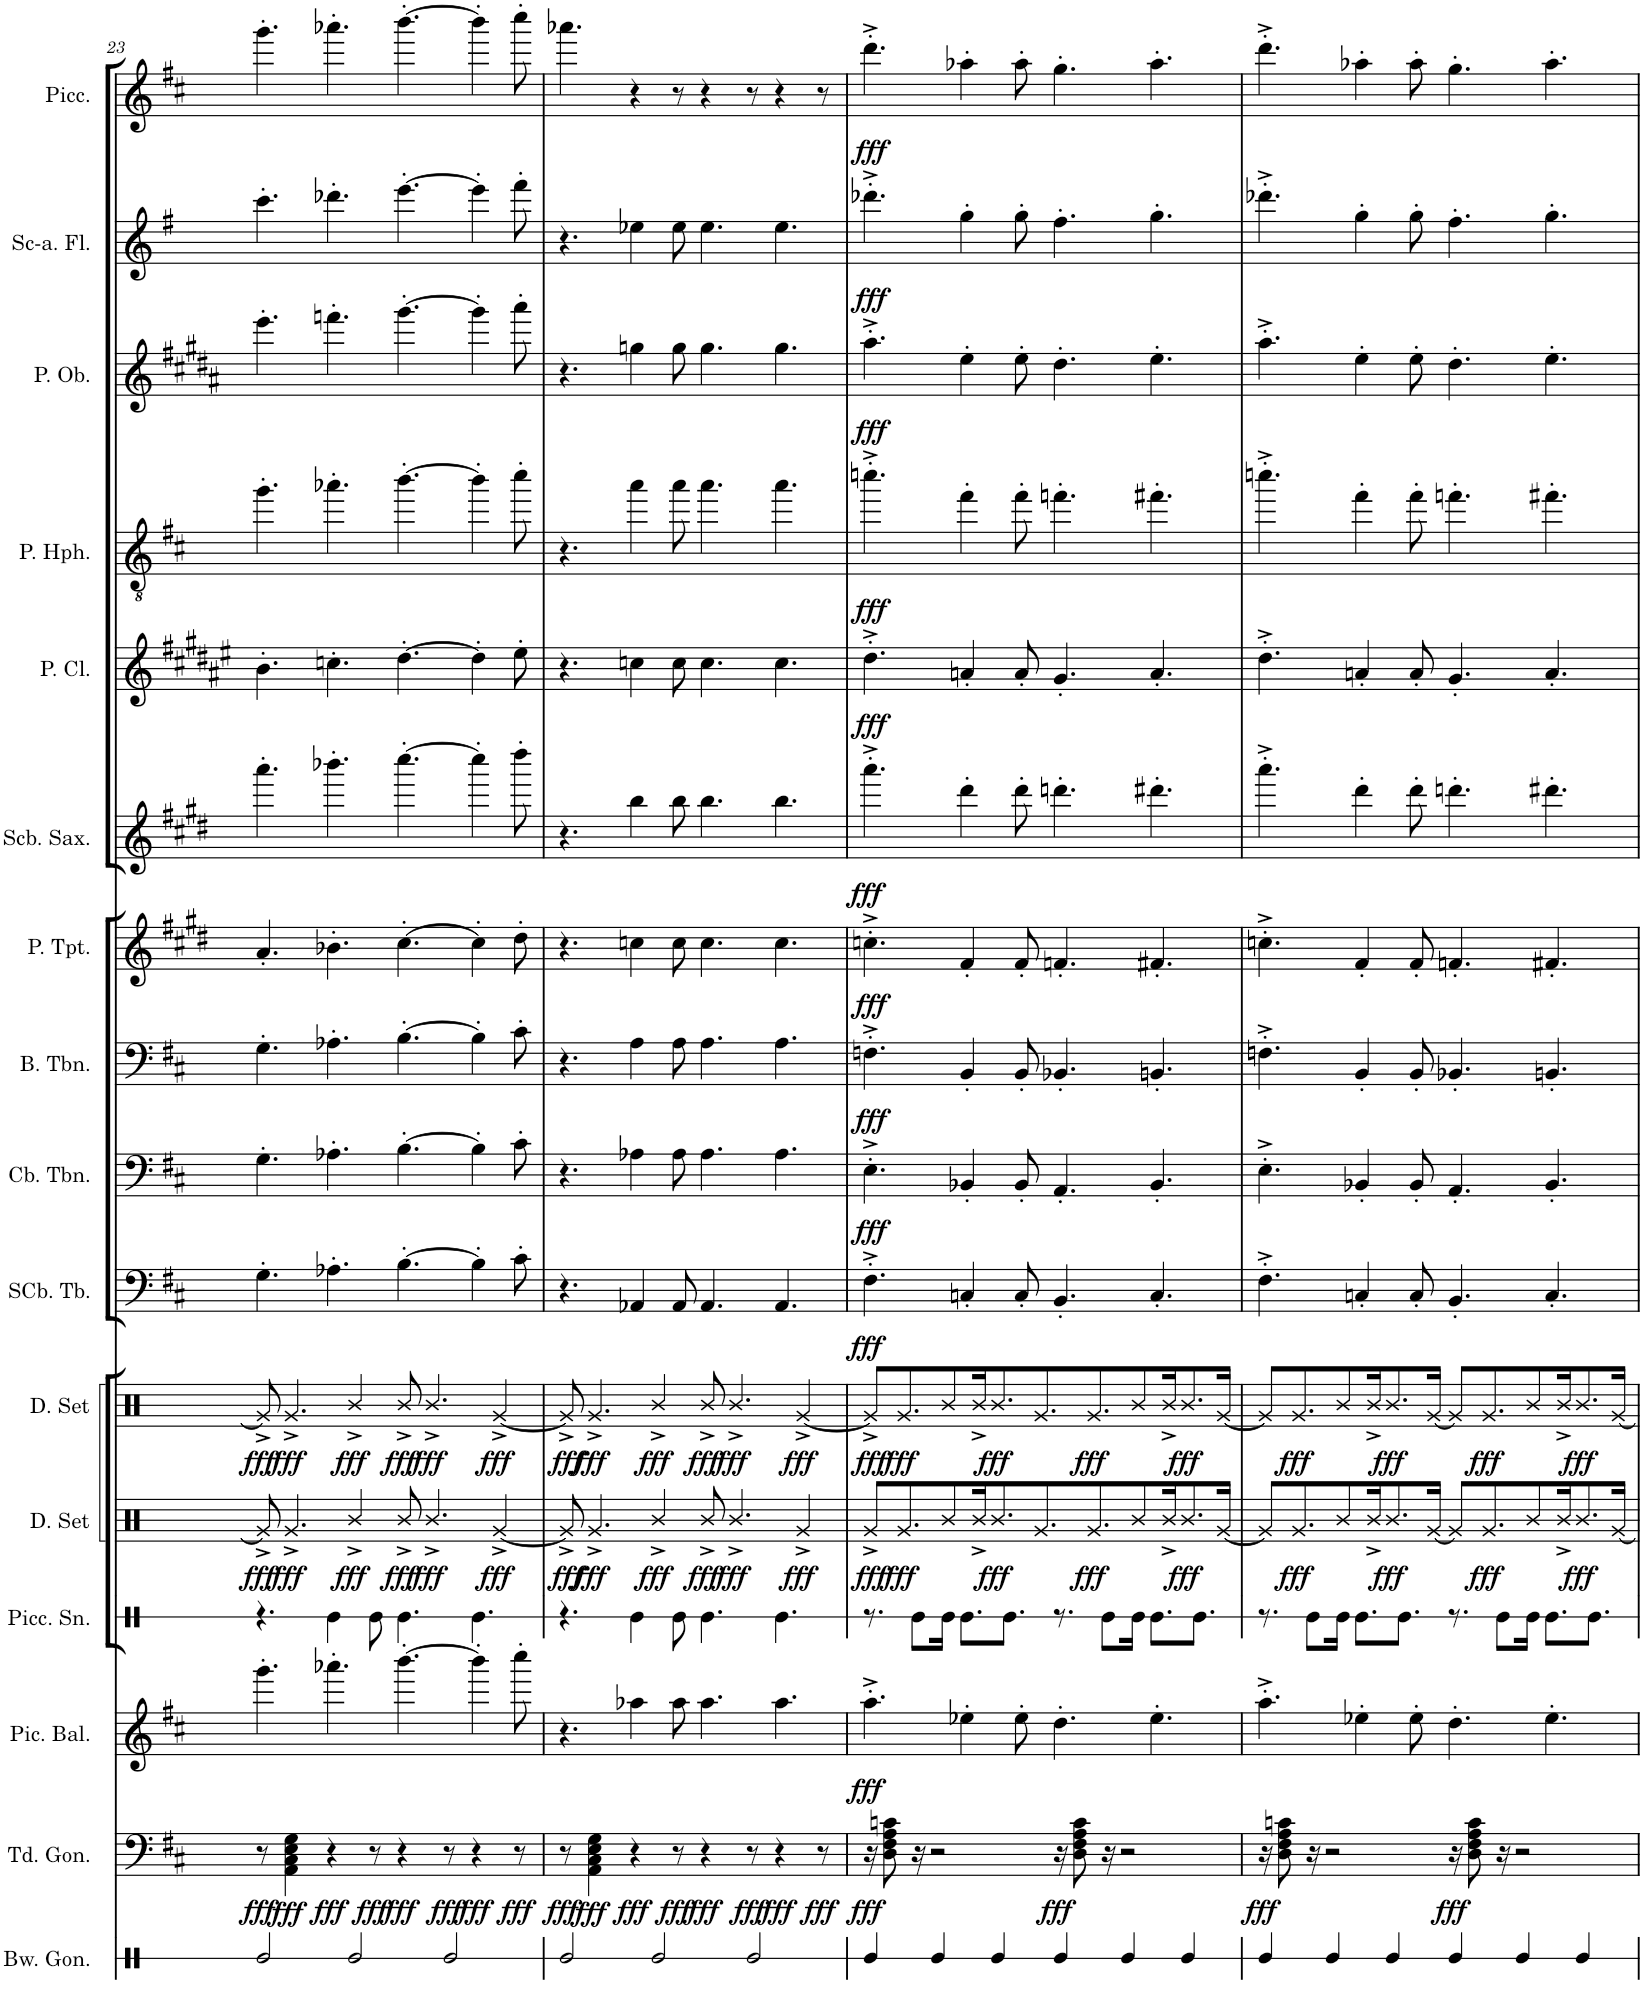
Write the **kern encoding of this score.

**kern	**kern	**dynam	**kern	**dynam	**kern	**kern	**dynam	**kern	**dynam	**kern	**dynam	**kern	**dynam	**kern	**dynam	**kern	**dynam	**kern	**dynam	**kern	**dynam	**kern	**dynam	**kern	**dynam	**kern	**dynam	**kern	**dynam
*part16	*part15	*part15	*part14	*part14	*part13	*part12	*part12	*part11	*part11	*part10	*part10	*part9	*part9	*part8	*part8	*part7	*part7	*part6	*part6	*part5	*part5	*part4	*part4	*part3	*part3	*part2	*part2	*part1	*part1
*staff16	*staff15	*staff15	*staff14	*staff14	*staff13	*staff12	*staff12	*staff11	*staff11	*staff10	*staff10	*staff9	*staff9	*staff8	*staff8	*staff7	*staff7	*staff6	*staff6	*staff5	*staff5	*staff4	*staff4	*staff3	*staff3	*staff2	*staff2	*staff1	*staff1
*I"Bowl Gongs	*I"Tuned Gongs	*	*I"Piccolo Balalaika	*	*I"Piccolo Snare	*I"Drumset	*	*I"Drumset	*	*I"Sub-Contrabass Tuba	*	*I"Contrabass Trombone	*	*I"Bass Trombone	*	*I"Piccolo Trumpet	*	*I"Subcontrabass Saxophone	*	*I"Piccolo Clarinet	*	*I"Piccolo Heckelphone	*	*I"Piccolo Oboe	*	*I"Sub Contra-alto Flute	*	*I"Piccolo	*
*I'Bw. Gon.	*I'Td. Gon.	*	*I'Pic. Bal.	*	*I'Picc. Sn.	*I'D. Set	*	*I'D. Set	*	*I'SCb. Tb.	*	*I'Cb. Tbn.	*	*I'B. Tbn.	*	*I'P. Tpt.	*	*I'Scb. Sax.	*	*I'P. Cl.	*	*I'P. Hph.	*	*I'P. Ob.	*	*I'Sc-a. Fl.	*	*I'Picc.	*
!!LO:PB:g=z
*clefX	*clefF4	*	*clefG2	*	*clefX	*clefX	*	*clefX	*	*clefF4	*	*clefF4	*	*clefF4	*	*clefG2	*	*clefG2	*	*clefG2	*	*clefGv2	*	*clefG2	*	*clefG2	*	*clefG2	*
*	*	*	*	*	*	*	*	*	*	*	*	*	*	*	*	*Trd-6c-10	*	*Trd22c38	*	*Trd-5c-8	*	*	*	*Trd-2c-3	*	*Trd17c29	*	*Trd-7c-12	*
*k[]	*k[f#c#]	*	*k[f#c#]	*	*k[]	*k[]	*	*k[]	*	*k[f#c#]	*	*k[f#c#]	*	*k[f#c#]	*	*k[f#c#g#d#]	*	*k[f#c#g#d#]	*	*k[f#c#g#d#a#e#]	*	*k[f#c#]	*	*k[f#c#g#d#a#]	*	*k[f#]	*	*k[f#c#]	*
*M12/8	*M12/8	*	*M12/8	*	*M12/8	*M12/8	*	*M12/8	*	*M12/8	*	*M12/8	*	*M12/8	*	*M12/8	*	*M12/8	*	*M12/8	*	*M12/8	*	*M12/8	*	*M12/8	*	*M12/8	*
=23	=23	=23	=23	=23	=23	=23	=23	=23	=23	=23	=23	=23	=23	=23	=23	=23	=23	=23	=23	=23	=23	=23	=23	=23	=23	=23	=23	=23	=23
!	!	!LO:DY:b	!	!	!	!	!LO:DY:b	!	!LO:DY:b	!	!	!	!	!	!	!	!	!	!	!	!	!	!	!	!	!	!	!	!
2Re/	8r	fff	4.ggg'\	.	4.r	8Rg^/]	fff	8Rg^/]	fff	4.G'\	.	4.G'\	.	4.G'\	.	4.a'/	.	4.aaa'\	.	4.b'\	.	4.gg'\	.	4.eee'\	.	4.ccc'\	.	4.ggg'\	.
!	!	!LO:DY:b	!	!	!	!	!LO:DY:b	!	!LO:DY:b	!	!	!	!	!	!	!	!	!	!	!	!	!	!	!	!	!	!	!	!
.	4AA\ 4C#\ 4E\ 4G\	fff	.	.	.	4.Rg^/	fff	4.Rg^/	fff	.	.	.	.	.	.	.	.	.	.	.	.	.	.	.	.	.	.	.	.
!	!	!LO:DY:b	!	!	!	!	!	!	!	!	!	!	!	!	!	!	!	!	!	!	!	!	!	!	!	!	!	!	!
.	4r	fff	4.aaa-X'\	.	4Re\	.	.	.	.	4.A-X'\	.	4.A-X'\	.	4.A-X'\	.	4.b-X'\	.	4.bbb-X'\	.	4.ccn'\	.	4.aa-X'\	.	4.fffn'\	.	4.ddd-X'\	.	4.aaa-X'\	.
!	!	!	!	!	!	!	!LO:DY:b	!	!LO:DY:b	!	!	!	!	!	!	!	!	!	!	!	!	!	!	!	!	!	!	!	!
2Re/	.	.	.	.	.	4R^/	fff	4R^/	fff	.	.	.	.	.	.	.	.	.	.	.	.	.	.	.	.	.	.	.	.
!	!	!LO:DY:b	!	!	!	!	!	!	!	!	!	!	!	!	!	!	!	!	!	!	!	!	!	!	!	!	!	!	!
.	8r	fff	.	.	8Re\	.	.	.	.	.	.	.	.	.	.	.	.	.	.	.	.	.	.	.	.	.	.	.	.
!	!	!LO:DY:b	!	!	!	!	!LO:DY:b	!	!LO:DY:b	!	!	!	!	!	!	!	!	!	!	!	!	!	!	!	!	!	!	!	!
.	4r	fff	[4.bbb'\	.	4.Re\	8R^/	fff	8R^/	fff	[4.B'\	.	[4.B'\	.	[4.B'\	.	[4.cc#'\	.	[4.cccc#'\	.	[4.dd#'\	.	[4.bb'\	.	[4.ggg#'\	.	[4.eee'\	.	[4.bbb'\	.
!	!	!	!	!	!	!	!LO:DY:b	!	!LO:DY:b	!	!	!	!	!	!	!	!	!	!	!	!	!	!	!	!	!	!	!	!
.	.	.	.	.	.	4.R^/	fff	4.R^/	fff	.	.	.	.	.	.	.	.	.	.	.	.	.	.	.	.	.	.	.	.
!	!	!LO:DY:b	!	!	!	!	!	!	!	!	!	!	!	!	!	!	!	!	!	!	!	!	!	!	!	!	!	!	!
2Re/	8r	fff	.	.	.	.	.	.	.	.	.	.	.	.	.	.	.	.	.	.	.	.	.	.	.	.	.	.	.
!	!	!LO:DY:b	!	!	!	!	!	!	!	!	!	!	!	!	!	!	!	!	!	!	!	!	!	!	!	!	!	!	!
.	4r	fff	4bbb'\]	.	4.Re\	.	.	.	.	4B'\]	.	4B'\]	.	4B'\]	.	4cc#'\]	.	4cccc#'\]	.	4dd#'\]	.	4bb'\]	.	4ggg#'\]	.	4eee'\]	.	4bbb'\]	.
!	!	!	!	!	!	!	!LO:DY:b	!	!LO:DY:b	!	!	!	!	!	!	!	!	!	!	!	!	!	!	!	!	!	!	!	!
.	.	.	.	.	.	[4Rg^/	fff	[4Rg^/	fff	.	.	.	.	.	.	.	.	.	.	.	.	.	.	.	.	.	.	.	.
!	!	!LO:DY:b	!	!	!	!	!	!	!	!	!	!	!	!	!	!	!	!	!	!	!	!	!	!	!	!	!	!	!
.	8r	fff	8cccc#'\	.	.	.	.	.	.	8c#'\	.	8c#'\	.	8c#'\	.	8dd#'\	.	8dddd#'\	.	8ee#'\	.	8ccc#'\	.	8aaa#'\	.	8fff#'\	.	8cccc#'\	.
=24	=24	=24	=24	=24	=24	=24	=24	=24	=24	=24	=24	=24	=24	=24	=24	=24	=24	=24	=24	=24	=24	=24	=24	=24	=24	=24	=24	=24	=24
!	!	!LO:DY:b	!	!	!	!	!LO:DY:b	!	!LO:DY:b	!	!	!	!	!	!	!	!	!	!	!	!	!	!	!	!	!	!	!	!
2Re/	8r	fff	4.r	.	4.r	8Rg^/]	fff	8Rg^/]	fff	4.r	.	4.r	.	4.r	.	4.r	.	4.r	.	4.r	.	4.r	.	4.r	.	4.r	.	4.aaa-X\	.
!	!	!LO:DY:b	!	!	!	!	!LO:DY:b	!	!LO:DY:b	!	!	!	!	!	!	!	!	!	!	!	!	!	!	!	!	!	!	!	!
.	4AA\ 4C#\ 4E\ 4G\	fff	.	.	.	4.Rg^/	fff	4.Rg^/	fff	.	.	.	.	.	.	.	.	.	.	.	.	.	.	.	.	.	.	.	.
!	!	!LO:DY:b	!	!	!	!	!	!	!	!	!	!	!	!	!	!	!	!	!	!	!	!	!	!	!	!	!	!	!
.	4r	fff	4aa-X\	.	4Re\	.	.	.	.	4AA-X/	.	4A-X\	.	4A\	.	4ccn\	.	4bb\	.	4ccn\	.	4aa\	.	4ggn\	.	4ee-X\	.	4r	.
!	!	!	!	!	!	!	!LO:DY:b	!	!LO:DY:b	!	!	!	!	!	!	!	!	!	!	!	!	!	!	!	!	!	!	!	!
2Re/	.	.	.	.	.	4R^/	fff	4R^/	fff	.	.	.	.	.	.	.	.	.	.	.	.	.	.	.	.	.	.	.	.
!	!	!LO:DY:b	!	!	!	!	!	!	!	!	!	!	!	!	!	!	!	!	!	!	!	!	!	!	!	!	!	!	!
.	8r	fff	8aa-\	.	8Re\	.	.	.	.	8AA-/	.	8A-\	.	8A\	.	8cc\	.	8bb\	.	8cc\	.	8aa\	.	8gg\	.	8ee-\	.	8r	.
!	!	!LO:DY:b	!	!	!	!	!LO:DY:b	!	!LO:DY:b	!	!	!	!	!	!	!	!	!	!	!	!	!	!	!	!	!	!	!	!
.	4r	fff	4.aa-\	.	4.Re\	8R^/	fff	8R^/	fff	4.AA-/	.	4.A-\	.	4.A\	.	4.cc\	.	4.bb\	.	4.cc\	.	4.aa\	.	4.gg\	.	4.ee-\	.	4r	.
!	!	!	!	!	!	!	!LO:DY:b	!	!LO:DY:b	!	!	!	!	!	!	!	!	!	!	!	!	!	!	!	!	!	!	!	!
.	.	.	.	.	.	4.R^/	fff	4.R^/	fff	.	.	.	.	.	.	.	.	.	.	.	.	.	.	.	.	.	.	.	.
!	!	!LO:DY:b	!	!	!	!	!	!	!	!	!	!	!	!	!	!	!	!	!	!	!	!	!	!	!	!	!	!	!
2Re/	8r	fff	.	.	.	.	.	.	.	.	.	.	.	.	.	.	.	.	.	.	.	.	.	.	.	.	.	8r	.
!	!	!LO:DY:b	!	!	!	!	!	!	!	!	!	!	!	!	!	!	!	!	!	!	!	!	!	!	!	!	!	!	!
.	4r	fff	4.aa-\	.	4.Re\	.	.	.	.	4.AA-/	.	4.A-\	.	4.A\	.	4.cc\	.	4.bb\	.	4.cc\	.	4.aa\	.	4.gg\	.	4.ee-\	.	4r	.
!	!	!	!	!	!	!	!LO:DY:b	!	!LO:DY:b	!	!	!	!	!	!	!	!	!	!	!	!	!	!	!	!	!	!	!	!
.	.	.	.	.	.	4Rg^/	fff	[4Rg^/	fff	.	.	.	.	.	.	.	.	.	.	.	.	.	.	.	.	.	.	.	.
!	!	!LO:DY:b	!	!	!	!	!	!	!	!	!	!	!	!	!	!	!	!	!	!	!	!	!	!	!	!	!	!	!
.	8r	fff	.	.	.	.	.	.	.	.	.	.	.	.	.	.	.	.	.	.	.	.	.	.	.	.	.	8r	.
=25	=25	=25	=25	=25	=25	=25	=25	=25	=25	=25	=25	=25	=25	=25	=25	=25	=25	=25	=25	=25	=25	=25	=25	=25	=25	=25	=25	=25	=25
!	!	!LO:DY:b	!	!LO:DY:b	!	!	!LO:DY:b	!	!LO:DY:b	!	!LO:DY:b	!	!LO:DY:b	!	!LO:DY:b	!	!LO:DY:b	!	!LO:DY:b	!	!LO:DY:b	!	!LO:DY:b	!	!LO:DY:b	!	!LO:DY:b	!	!LO:DY:b
4Re/	16r	fff	4.aa'^\	fff	8.r	8Rg^/L	fff	8Rg^/L]	fff	4.F#'^\	fff	4.E'^\	fff	4.Fn'^\	fff	4.ccn'^\	fff	4.aaa'^\	fff	4.dd#'^\	fff	4.cccn'^\	fff	4.aa#'^\	fff	4.ddd-X'^\	fff	4.ddd'^\	fff
.	8D\ 8F#\ 8A\ 8cn\	.	.	.	.	.	.	.	.	.	.	.	.	.	.	.	.	.	.	.	.	.	.	.	.	.	.	.	.
!	!	!	!	!	!	!	!LO:DY:b	!	!LO:DY:b	!	!	!	!	!	!	!	!	!	!	!	!	!	!	!	!	!	!	!	!
.	.	.	.	.	.	8.Rg/	fff	8.Rg/	fff	.	.	.	.	.	.	.	.	.	.	.	.	.	.	.	.	.	.	.	.
.	16r	.	.	.	8Re\L	.	.	.	.	.	.	.	.	.	.	.	.	.	.	.	.	.	.	.	.	.	.	.	.
4Re/	2r	.	.	.	.	.	.	.	.	.	.	.	.	.	.	.	.	.	.	.	.	.	.	.	.	.	.	.	.
.	.	.	.	.	16Re\Jk	8R/	.	8R/	.	.	.	.	.	.	.	.	.	.	.	.	.	.	.	.	.	.	.	.	.
.	.	.	4ee-X'\	.	8.Re\L	.	.	.	.	4Cn'/	.	4BB-X'/	.	4BB'/	.	4f#'/	.	4ddd#'\	.	4an'/	.	4ff#'\	.	4ee'\	.	4gg'\	.	4aa-X'\	.
.	.	.	.	.	.	16R^/K	.	16R^/K	.	.	.	.	.	.	.	.	.	.	.	.	.	.	.	.	.	.	.	.	.
!	!	!	!	!	!	!	!LO:DY:b	!	!LO:DY:b	!	!	!	!	!	!	!	!	!	!	!	!	!	!	!	!	!	!	!	!
4Re/	.	.	.	.	.	8.R/	fff	8.R/	fff	.	.	.	.	.	.	.	.	.	.	.	.	.	.	.	.	.	.	.	.
.	.	.	.	.	8.Re\J	.	.	.	.	.	.	.	.	.	.	.	.	.	.	.	.	.	.	.	.	.	.	.	.
.	.	.	8ee-'\	.	.	.	.	.	.	8C'/	.	8BB-'/	.	8BB'/	.	8f#'/	.	8ddd#'\	.	8a'/	.	8ff#'\	.	8ee'\	.	8gg'\	.	8aa-'\	.
.	.	.	.	.	.	8.Rg/	.	8.Rg/	.	.	.	.	.	.	.	.	.	.	.	.	.	.	.	.	.	.	.	.	.
!	!	!LO:DY:b	!	!	!	!	!	!	!	!	!	!	!	!	!	!	!	!	!	!	!	!	!	!	!	!	!	!	!
4Re/	16r	fff	4.dd'\	.	8.r	.	.	.	.	4.BB'/	.	4.AA'/	.	4.BB-X'/	.	4.fn'/	.	4.dddn'\	.	4.g#'/	.	4.ffn'\	.	4.dd#'\	.	4.ff#'\	.	4.gg'\	.
.	8D\ 8F#\ 8A\ 8c\	.	.	.	.	.	.	.	.	.	.	.	.	.	.	.	.	.	.	.	.	.	.	.	.	.	.	.	.
!	!	!	!	!	!	!	!LO:DY:b	!	!LO:DY:b	!	!	!	!	!	!	!	!	!	!	!	!	!	!	!	!	!	!	!	!
.	.	.	.	.	.	8.Rg/	fff	8.Rg/	fff	.	.	.	.	.	.	.	.	.	.	.	.	.	.	.	.	.	.	.	.
.	16r	.	.	.	8Re\L	.	.	.	.	.	.	.	.	.	.	.	.	.	.	.	.	.	.	.	.	.	.	.	.
4Re/	2r	.	.	.	.	.	.	.	.	.	.	.	.	.	.	.	.	.	.	.	.	.	.	.	.	.	.	.	.
.	.	.	.	.	16Re\Jk	8R/	.	8R/	.	.	.	.	.	.	.	.	.	.	.	.	.	.	.	.	.	.	.	.	.
.	.	.	4.ee-'\	.	8.Re\L	.	.	.	.	4.C'/	.	4.BB-'/	.	4.BBn'/	.	4.f#X'/	.	4.ddd#X'\	.	4.a'/	.	4.ff#X'\	.	4.ee'\	.	4.gg'\	.	4.aa-'\	.
.	.	.	.	.	.	16R^/K	.	16R^/K	.	.	.	.	.	.	.	.	.	.	.	.	.	.	.	.	.	.	.	.	.
!	!	!	!	!	!	!	!LO:DY:b	!	!LO:DY:b	!	!	!	!	!	!	!	!	!	!	!	!	!	!	!	!	!	!	!	!
4Re/	.	.	.	.	.	8.R/	fff	8.R/	fff	.	.	.	.	.	.	.	.	.	.	.	.	.	.	.	.	.	.	.	.
.	.	.	.	.	8.Re\J	.	.	.	.	.	.	.	.	.	.	.	.	.	.	.	.	.	.	.	.	.	.	.	.
.	.	.	.	.	.	[16Rg/Jk	.	[16Rg/Jk	.	.	.	.	.	.	.	.	.	.	.	.	.	.	.	.	.	.	.	.	.
=26	=26	=26	=26	=26	=26	=26	=26	=26	=26	=26	=26	=26	=26	=26	=26	=26	=26	=26	=26	=26	=26	=26	=26	=26	=26	=26	=26	=26	=26
!	!	!LO:DY:b	!	!	!	!	!	!	!	!	!	!	!	!	!	!	!	!	!	!	!	!	!	!	!	!	!	!	!
4Re/	16r	fff	4.aa'^\	.	8.r	8Rg/L]	.	8Rg/L]	.	4.F#'^\	.	4.E'^\	.	4.Fn'^\	.	4.ccn'^\	.	4.aaa'^\	.	4.dd#'^\	.	4.cccn'^\	.	4.aa#'^\	.	4.ddd-X'^\	.	4.ddd'^\	.
.	8D\ 8F#\ 8A\ 8cn\	.	.	.	.	.	.	.	.	.	.	.	.	.	.	.	.	.	.	.	.	.	.	.	.	.	.	.	.
!	!	!	!	!	!	!	!LO:DY:b	!	!LO:DY:b	!	!	!	!	!	!	!	!	!	!	!	!	!	!	!	!	!	!	!	!
.	.	.	.	.	.	8.Rg/	fff	8.Rg/	fff	.	.	.	.	.	.	.	.	.	.	.	.	.	.	.	.	.	.	.	.
.	16r	.	.	.	8Re\L	.	.	.	.	.	.	.	.	.	.	.	.	.	.	.	.	.	.	.	.	.	.	.	.
4Re/	2r	.	.	.	.	.	.	.	.	.	.	.	.	.	.	.	.	.	.	.	.	.	.	.	.	.	.	.	.
.	.	.	.	.	16Re\Jk	8R/	.	8R/	.	.	.	.	.	.	.	.	.	.	.	.	.	.	.	.	.	.	.	.	.
.	.	.	4ee-X'\	.	8.Re\L	.	.	.	.	4Cn'/	.	4BB-X'/	.	4BB'/	.	4f#'/	.	4ddd#'\	.	4an'/	.	4ff#'\	.	4ee'\	.	4gg'\	.	4aa-X'\	.
.	.	.	.	.	.	16R^/K	.	16R^/K	.	.	.	.	.	.	.	.	.	.	.	.	.	.	.	.	.	.	.	.	.
!	!	!	!	!	!	!	!LO:DY:b	!	!LO:DY:b	!	!	!	!	!	!	!	!	!	!	!	!	!	!	!	!	!	!	!	!
4Re/	.	.	.	.	.	8.R/	fff	8.R/	fff	.	.	.	.	.	.	.	.	.	.	.	.	.	.	.	.	.	.	.	.
.	.	.	.	.	8.Re\J	.	.	.	.	.	.	.	.	.	.	.	.	.	.	.	.	.	.	.	.	.	.	.	.
.	.	.	8ee-'\	.	.	.	.	.	.	8C'/	.	8BB-'/	.	8BB'/	.	8f#'/	.	8ddd#'\	.	8a'/	.	8ff#'\	.	8ee'\	.	8gg'\	.	8aa-'\	.
.	.	.	.	.	.	[16Rg/Jk	.	[16Rg/Jk	.	.	.	.	.	.	.	.	.	.	.	.	.	.	.	.	.	.	.	.	.
!	!	!LO:DY:b	!	!	!	!	!	!	!	!	!	!	!	!	!	!	!	!	!	!	!	!	!	!	!	!	!	!	!
4Re/	16r	fff	4.dd'\	.	8.r	8Rg/L]	.	8Rg/L]	.	4.BB'/	.	4.AA'/	.	4.BB-X'/	.	4.fn'/	.	4.dddn'\	.	4.g#'/	.	4.ffn'\	.	4.dd#'\	.	4.ff#'\	.	4.gg'\	.
.	8D\ 8F#\ 8A\ 8c\	.	.	.	.	.	.	.	.	.	.	.	.	.	.	.	.	.	.	.	.	.	.	.	.	.	.	.	.
!	!	!	!	!	!	!	!LO:DY:b	!	!LO:DY:b	!	!	!	!	!	!	!	!	!	!	!	!	!	!	!	!	!	!	!	!
.	.	.	.	.	.	8.Rg/	fff	8.Rg/	fff	.	.	.	.	.	.	.	.	.	.	.	.	.	.	.	.	.	.	.	.
.	16r	.	.	.	8Re\L	.	.	.	.	.	.	.	.	.	.	.	.	.	.	.	.	.	.	.	.	.	.	.	.
4Re/	2r	.	.	.	.	.	.	.	.	.	.	.	.	.	.	.	.	.	.	.	.	.	.	.	.	.	.	.	.
.	.	.	.	.	16Re\Jk	8R/	.	8R/	.	.	.	.	.	.	.	.	.	.	.	.	.	.	.	.	.	.	.	.	.
.	.	.	4.ee-'\	.	8.Re\L	.	.	.	.	4.C'/	.	4.BB-'/	.	4.BBn'/	.	4.f#X'/	.	4.ddd#X'\	.	4.a'/	.	4.ff#X'\	.	4.ee'\	.	4.gg'\	.	4.aa-'\	.
.	.	.	.	.	.	16R^/K	.	16R^/K	.	.	.	.	.	.	.	.	.	.	.	.	.	.	.	.	.	.	.	.	.
!	!	!	!	!	!	!	!LO:DY:b	!	!LO:DY:b	!	!	!	!	!	!	!	!	!	!	!	!	!	!	!	!	!	!	!	!
4Re/	.	.	.	.	.	8.R/	fff	8.R/	fff	.	.	.	.	.	.	.	.	.	.	.	.	.	.	.	.	.	.	.	.
.	.	.	.	.	8.Re\J	.	.	.	.	.	.	.	.	.	.	.	.	.	.	.	.	.	.	.	.	.	.	.	.
.	.	.	.	.	.	[16Rg/Jk	.	[16Rg/Jk	.	.	.	.	.	.	.	.	.	.	.	.	.	.	.	.	.	.	.	.	.
=	=	=	=	=	=	=	=	=	=	=	=	=	=	=	=	=	=	=	=	=	=	=	=	=	=	=	=	=	=
*-	*-	*-	*-	*-	*-	*-	*-	*-	*-	*-	*-	*-	*-	*-	*-	*-	*-	*-	*-	*-	*-	*-	*-	*-	*-	*-	*-	*-	*-
